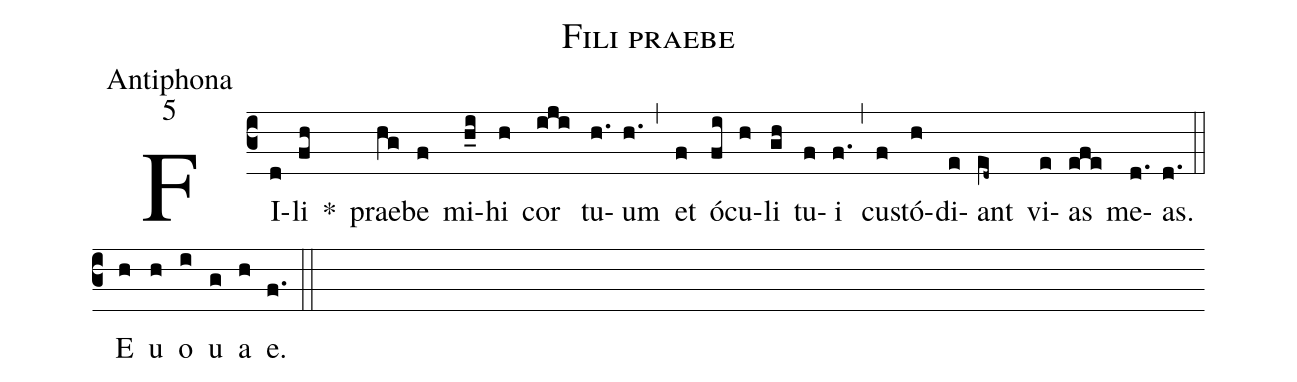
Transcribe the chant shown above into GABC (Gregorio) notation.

name:Fili praebe;
office-part:Antiphona;
mode:5;
%%
(c3) FI(d)li(fh) *() prae(hg)be(f) mi(h_i)hi(h) cor(iji) tu(h.)um(h.) (,) et(f) ó(fi)cu(h)li(gh) tu(f)i(f.) (,) cu(f)stó(h)di(e)ant(e[ll:1]d~) vi(e)as(efe) me(d.)as.(d.) (::) <eu>E(h) u(h) o(i) u(g) a(h) e.</eu>(f.) (::)
